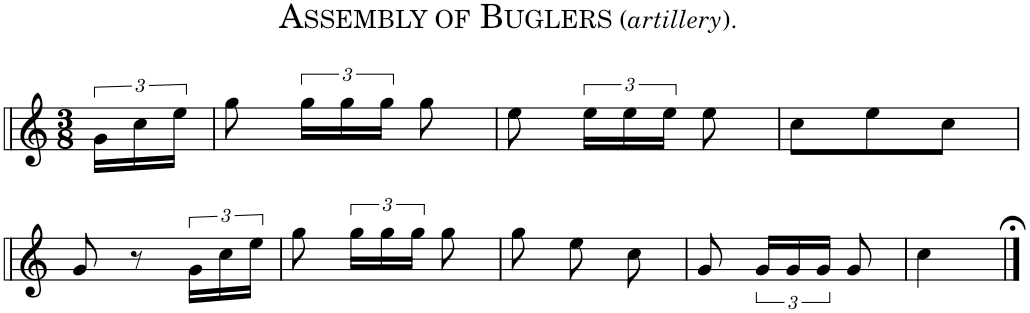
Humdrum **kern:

**kern
*part1
*staff1
*I"Bb Trumpet
*I'Bb Tpt.
*clefG2
*Trd1c2
*k[]
*M3/8
=
24g'~\LL
24cc'~\
24ee'~\JJ
=1
8gg'~\
24gg'~\LL
24gg'~\
24gg'~\JJ
8gg'~\
=2
8ee'~\
24ee'~\LL
24ee'~\
24ee'~\JJ
8ee'~\
=3
8cc'~\L
8ee'~\
8cc'~\J
!!LO:LB:g=z
=4
8g/
8r
24g'~\LL
24cc'~\
24ee'~\JJ
=5
8gg'~\
24gg'~\LL
24gg'~\
24gg'~\JJ
8gg'~\
=6
8gg'~\
8ee'~\
8cc'~\
=7
8g'~/
24g'~/LL
24g'~/
24g'~/JJ
8g'~/
=8
4cc;<\
==
*-
